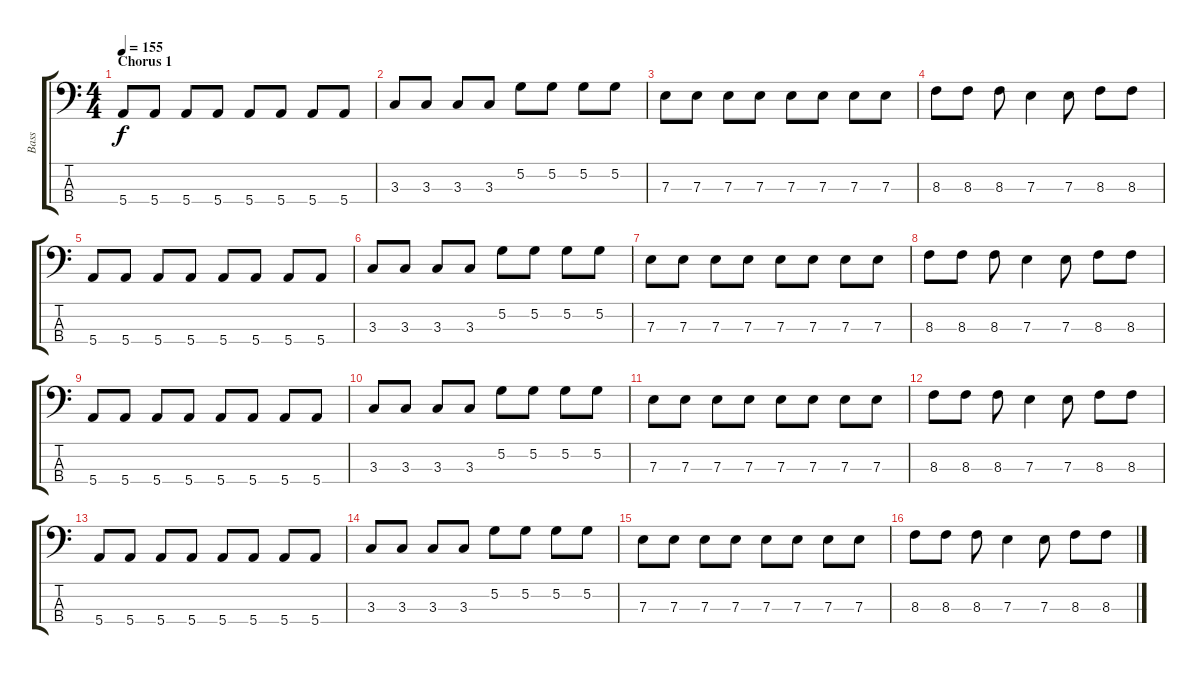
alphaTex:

\track ("Bass" "Bass") {instrument electricbassfinger}
\staff {score tabs}
\tuning (G2 D2 A1 E1) {hide}
\ts (4 4)
\section ("" "Chorus 1")
\tempo 155
\clef f4
\ks c
5.4.8{dy f} 5.4.8 5.4.8 5.4.8 5.4.8 5.4.8 5.4.8 5.4.8 |
3.3.8 3.3.8 3.3.8 3.3.8 5.2.8 5.2.8 5.2.8 5.2.8 |
7.3.8 7.3.8 7.3.8 7.3.8 7.3.8 7.3.8 7.3.8 7.3.8 |
8.3.8 8.3.8 8.3.8 7.3.4 7.3.8 8.3.8 8.3.8 |
5.4.8 5.4.8 5.4.8 5.4.8 5.4.8 5.4.8 5.4.8 5.4.8 |
3.3.8 3.3.8 3.3.8 3.3.8 5.2.8 5.2.8 5.2.8 5.2.8 |
7.3.8 7.3.8 7.3.8 7.3.8 7.3.8 7.3.8 7.3.8 7.3.8 |
8.3.8 8.3.8 8.3.8 7.3.4 7.3.8 8.3.8 8.3.8 |
5.4.8 5.4.8 5.4.8 5.4.8 5.4.8 5.4.8 5.4.8 5.4.8 |
3.3.8 3.3.8 3.3.8 3.3.8 5.2.8 5.2.8 5.2.8 5.2.8 |
7.3.8 7.3.8 7.3.8 7.3.8 7.3.8 7.3.8 7.3.8 7.3.8 |
8.3.8 8.3.8 8.3.8 7.3.4 7.3.8 8.3.8 8.3.8 |
5.4.8 5.4.8 5.4.8 5.4.8 5.4.8 5.4.8 5.4.8 5.4.8 |
3.3.8 3.3.8 3.3.8 3.3.8 5.2.8 5.2.8 5.2.8 5.2.8 |
7.3.8 7.3.8 7.3.8 7.3.8 7.3.8 7.3.8 7.3.8 7.3.8 |
8.3.8 8.3.8 8.3.8 7.3.4 7.3.8 8.3.8 8.3.8
